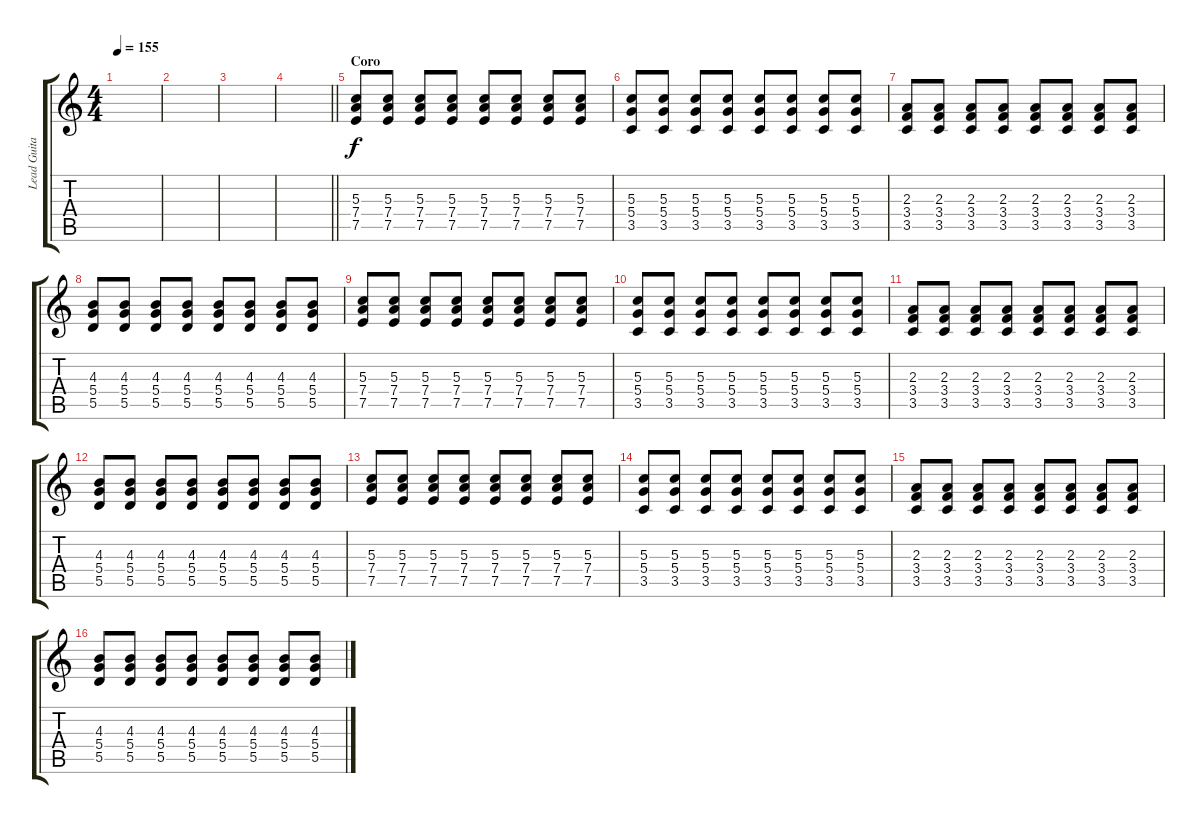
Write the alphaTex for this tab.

\track ("Lead Guitar" "Lead Guita") {instrument overdrivenguitar}
\staff {score tabs}
\tuning (E4 B3 G3 D3 A2 E2) {hide}
\ts (4 4)
\tempo 155
\clef g2
\ks c
|
|
|
\barLineRight lightlight
|
\section ("" "Coro")
(5.3 7.4 7.5).8 (5.3 7.4 7.5).8 (5.3 7.4 7.5).8 (5.3 7.4 7.5).8 (5.3 7.4 7.5).8 (5.3 7.4 7.5).8 (5.3 7.4 7.5).8 (5.3 7.4 7.5).8 |
(5.3 5.4 3.5).8 (5.3 5.4 3.5).8 (5.3 5.4 3.5).8 (5.3 5.4 3.5).8 (5.3 5.4 3.5).8 (5.3 5.4 3.5).8 (5.3 5.4 3.5).8 (5.3 5.4 3.5).8 |
(2.3 3.4 3.5).8 (2.3 3.4 3.5).8 (2.3 3.4 3.5).8 (2.3 3.4 3.5).8 (2.3 3.4 3.5).8 (2.3 3.4 3.5).8 (2.3 3.4 3.5).8 (2.3 3.4 3.5).8 |
(4.3 5.4 5.5).8 (4.3 5.4 5.5).8 (4.3 5.4 5.5).8 (4.3 5.4 5.5).8 (4.3 5.4 5.5).8 (4.3 5.4 5.5).8 (4.3 5.4 5.5).8 (4.3 5.4 5.5).8 |
(5.3 7.4 7.5).8 (5.3 7.4 7.5).8 (5.3 7.4 7.5).8 (5.3 7.4 7.5).8 (5.3 7.4 7.5).8 (5.3 7.4 7.5).8 (5.3 7.4 7.5).8 (5.3 7.4 7.5).8 |
(5.3 5.4 3.5).8 (5.3 5.4 3.5).8 (5.3 5.4 3.5).8 (5.3 5.4 3.5).8 (5.3 5.4 3.5).8 (5.3 5.4 3.5).8 (5.3 5.4 3.5).8 (5.3 5.4 3.5).8 |
(2.3 3.4 3.5).8 (2.3 3.4 3.5).8 (2.3 3.4 3.5).8 (2.3 3.4 3.5).8 (2.3 3.4 3.5).8 (2.3 3.4 3.5).8 (2.3 3.4 3.5).8 (2.3 3.4 3.5).8 |
(4.3 5.4 5.5).8 (4.3 5.4 5.5).8 (4.3 5.4 5.5).8 (4.3 5.4 5.5).8 (4.3 5.4 5.5).8 (4.3 5.4 5.5).8 (4.3 5.4 5.5).8 (4.3 5.4 5.5).8 |
(5.3 7.4 7.5).8 (5.3 7.4 7.5).8 (5.3 7.4 7.5).8 (5.3 7.4 7.5).8 (5.3 7.4 7.5).8 (5.3 7.4 7.5).8 (5.3 7.4 7.5).8 (5.3 7.4 7.5).8 |
(5.3 5.4 3.5).8 (5.3 5.4 3.5).8 (5.3 5.4 3.5).8 (5.3 5.4 3.5).8 (5.3 5.4 3.5).8 (5.3 5.4 3.5).8 (5.3 5.4 3.5).8 (5.3 5.4 3.5).8 |
(2.3 3.4 3.5).8 (2.3 3.4 3.5).8 (2.3 3.4 3.5).8 (2.3 3.4 3.5).8 (2.3 3.4 3.5).8 (2.3 3.4 3.5).8 (2.3 3.4 3.5).8 (2.3 3.4 3.5).8 |
(4.3 5.4 5.5).8 (4.3 5.4 5.5).8 (4.3 5.4 5.5).8 (4.3 5.4 5.5).8 (4.3 5.4 5.5).8 (4.3 5.4 5.5).8 (4.3 5.4 5.5).8 (4.3 5.4 5.5).8
